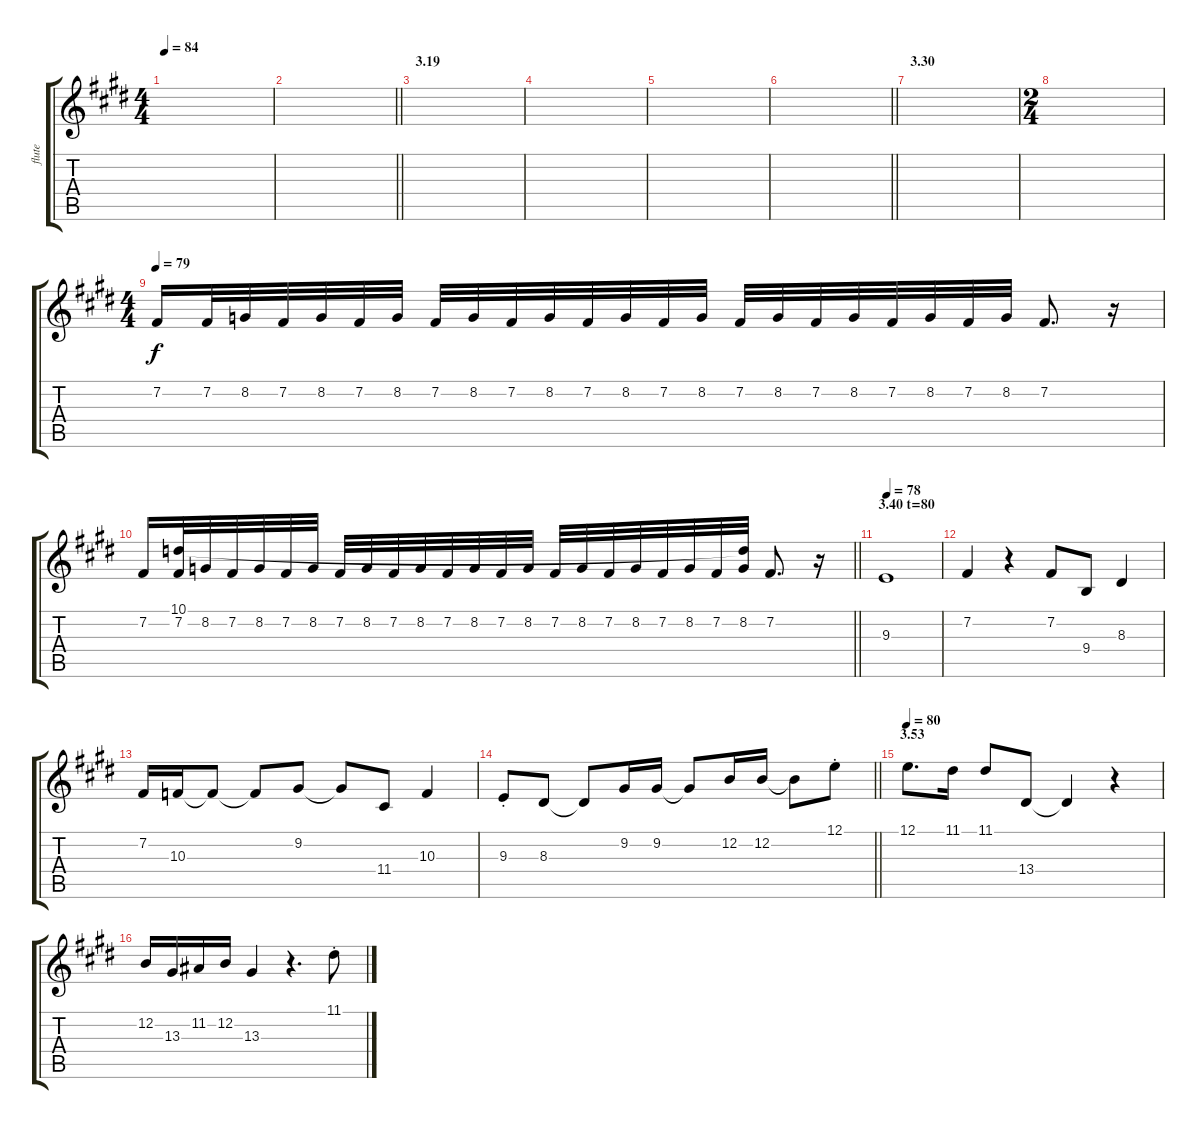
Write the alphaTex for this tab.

\track ("flute" "flute") {instrument flute}
\staff {score tabs}
\tuning (E4 B3 G3 D3 A2 E2) {hide}
\ts (4 4)
\tempo 84
\clef g2
\ks e
|
\barLineRight lightlight
|
\section ("" "3.19")
|
|
|
\barLineRight lightlight
|
\section ("" "3.30")
|
\ts (2 4)
|
\ts (4 4)
\tempo 79
7.2.16 7.2.32 8.2.32 7.2.32 8.2.32 7.2.32 8.2.32 7.2.32 8.2.32 7.2.32 8.2.32 7.2.32 8.2.32 7.2.32 8.2.32 7.2.32 8.2.32 7.2.32 8.2.32 7.2.32 8.2.32 7.2.32 8.2.32 7.2.8{d} r.16 |
\barLineRight lightlight
7.2.16{beam Up} (10.1 7.2).32{beam Up} 8.2.32{beam Up} 7.2.32{beam Up} 8.2.32{beam Up} 7.2.32{beam Up} 8.2.32{beam Up} 7.2.32{beam Up} 8.2.32{beam Up} 7.2.32{beam Up} 8.2.32{beam Up} 7.2.32{beam Up} 8.2.32{beam Up} 7.2.32{beam Up} 8.2.32{beam Up} 7.2.32 8.2.32 7.2.32 8.2.32 7.2.32 8.2.32 7.2.32 (10.1{t} 8.2).32 7.2.8{d} r.16 |
\section ("" "3.40 t=80")
\tempo (78 0.03125)
9.3.1 |
7.2.4 r.4 7.2.8 9.4.8 8.3.4 |
7.2.16 10.3.16 10.3{t}.8 10.3{t}.8 9.2.8 9.2{t}.8 11.4.8 10.3.4 |
\barLineRight lightlight
9.3{st}.8 8.3.8 8.3{t}.8 9.2.16 9.2.16 9.2{t}.8 12.2.16 12.2.16 12.2{t}.8 12.1{st}.8 |
\section ("" "3.53")
\tempo 80
12.1.8{d} 11.1.16 11.1.8 13.4.8 13.4{t}.4 r.4 |
12.2.16 13.3.16 11.2.16 12.2.16 13.3.4 r.4{d} 11.1{st}.8
